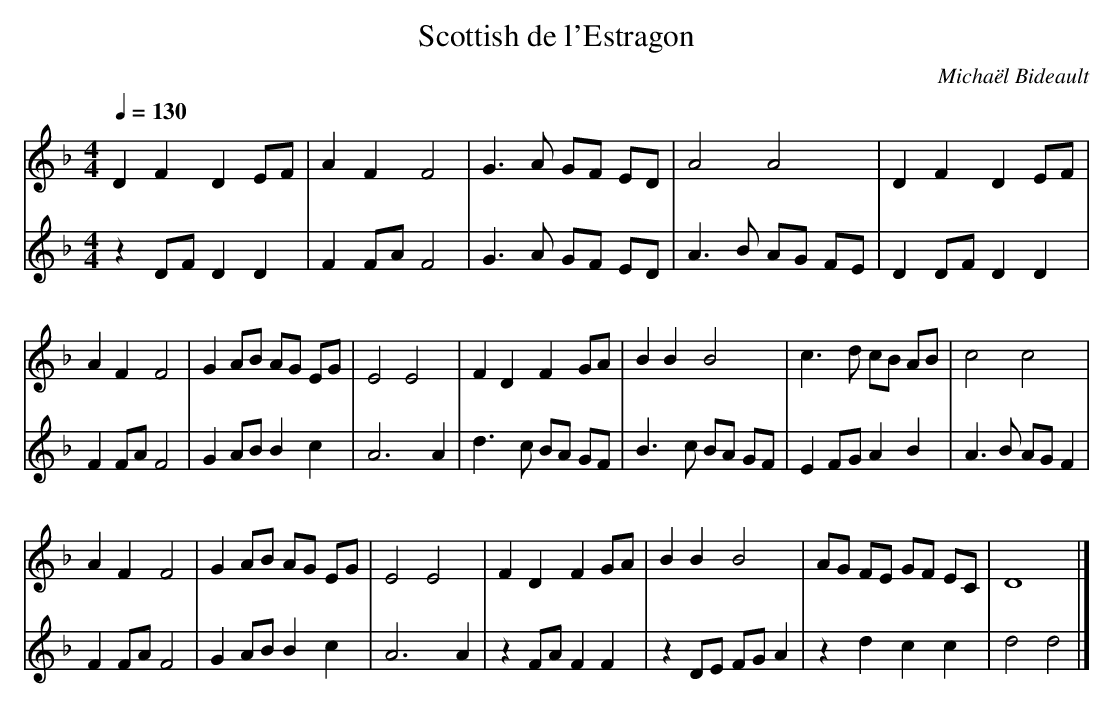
X:1
T:Scottish de l'Estragon
C:Michaël Bideault
M:4/4
L:1/8
Q:1/4=130
K:F
V:1
D2 F2 D2 EF |A2 F2 F4 |G3 A GF ED |A4 A4 |D2 F2 D2 EF |
A2 F2 F4 |G2 AB AG EG |E4 E4 | F2 D2 F2 GA | B2 B2 B4 | c3 d cB AB |c4 c4 |
A2 F2 F4 |G2 AB AG EG |E4 E4 | F2 D2 F2 GA | B2 B2 B4 | AG FE GF EC |D8 |]
V:2
z2 DF D2 D2 |F2 FA F4 |G3 A GF ED |A3 B AG FE |D2 DF D2 D2 |
F2 FA F4 |G2 AB B2 c2 |A6 A2 | d3 c BA GF |B3 c BA GF | E2 FG A2 B2 | A3 B AG F2 |
F2 FA F4 |G2 AB B2 c2 |A6 A2 | z2 FA F2 F2 |z2 DE FG A2 |z2 d2 c2 c2 |d4 d4 |]
